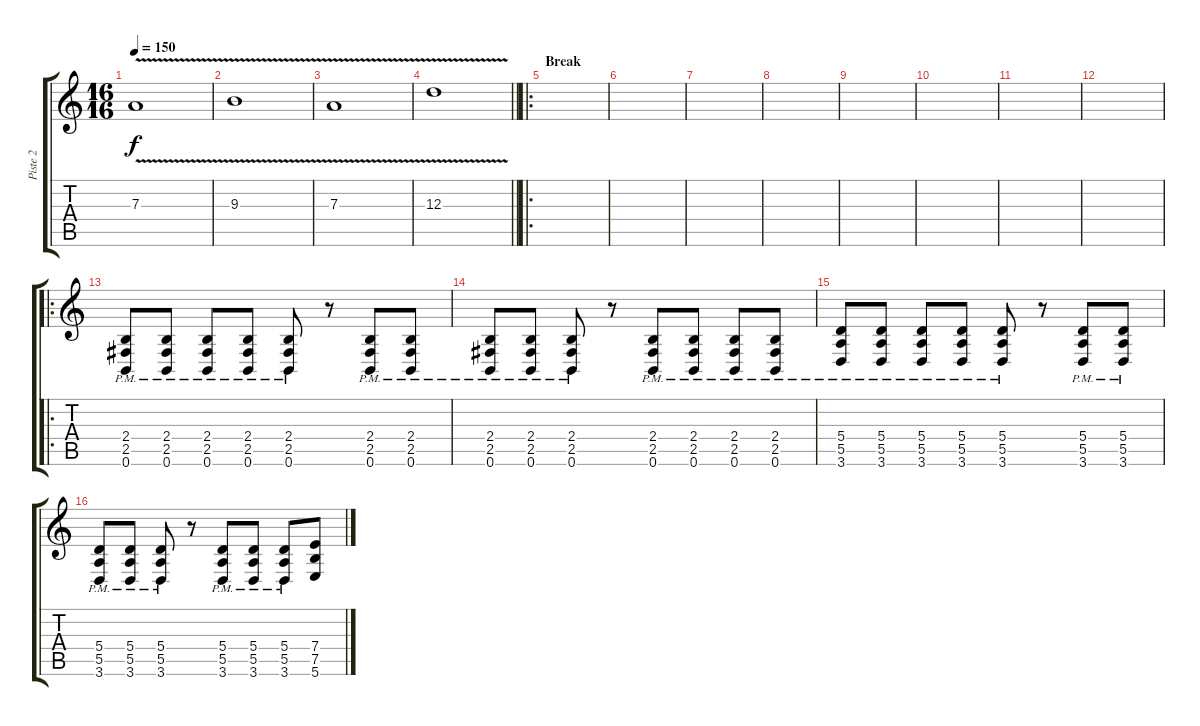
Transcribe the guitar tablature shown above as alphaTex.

\track ("Piste 2" "Piste 2") {instrument distortionguitar}
\staff {score tabs}
\tuning (B3 Gb3 D3 A2 E2 B1) {hide}
\ts (16 16)
\tempo 150
\clef g2
\ks c
7.3{v}.1{dy f} |
9.3{v}.1 |
7.3{v}.1 |
\barLineRight lightlight
12.3{v}.1 |
\ro
\section ("" "Break")
|
|
|
|
|
|
|
|
\ro
(2.4{pm} 2.5{pm} 0.6{pm}).8{volume 16 balance 8} (2.4{pm} 2.5{pm} 0.6{pm}).8 (2.4{pm} 2.5{pm} 0.6{pm}).8 (2.4{pm} 2.5{pm} 0.6{pm}).8 (2.4{pm} 2.5{pm} 0.6{pm}).8 r.8 (2.4{pm} 2.5{pm} 0.6{pm}).8 (2.4{pm} 2.5{pm} 0.6{pm}).8 |
(2.4{pm} 2.5{pm} 0.6{pm}).8 (2.4{pm} 2.5{pm} 0.6{pm}).8 (2.4{pm} 2.5{pm} 0.6{pm}).8 r.8 (2.4{pm} 2.5{pm} 0.6{pm}).8 (2.4{pm} 2.5{pm} 0.6{pm}).8 (2.4{pm} 2.5{pm} 0.6{pm}).8 (2.4{pm} 2.5{pm} 0.6{pm}).8 |
(5.4{pm} 5.5{pm} 3.6{pm}).8 (5.4{pm} 5.5{pm} 3.6{pm}).8 (5.4{pm} 5.5{pm} 3.6{pm}).8 (5.4{pm} 5.5{pm} 3.6{pm}).8 (5.4{pm} 5.5{pm} 3.6{pm}).8 r.8 (5.4{pm} 5.5{pm} 3.6{pm}).8 (5.4{pm} 5.5{pm} 3.6{pm}).8 |
(5.4{pm} 5.5{pm} 3.6{pm}).8 (5.4{pm} 5.5{pm} 3.6{pm}).8 (5.4{pm} 5.5{pm} 3.6{pm}).8 r.8 (5.4{pm} 5.5{pm} 3.6{pm}).8 (5.4{pm} 5.5{pm} 3.6{pm}).8 (5.4{pm} 5.5{pm} 3.6{pm}).8 (7.4 7.5 5.6).8
